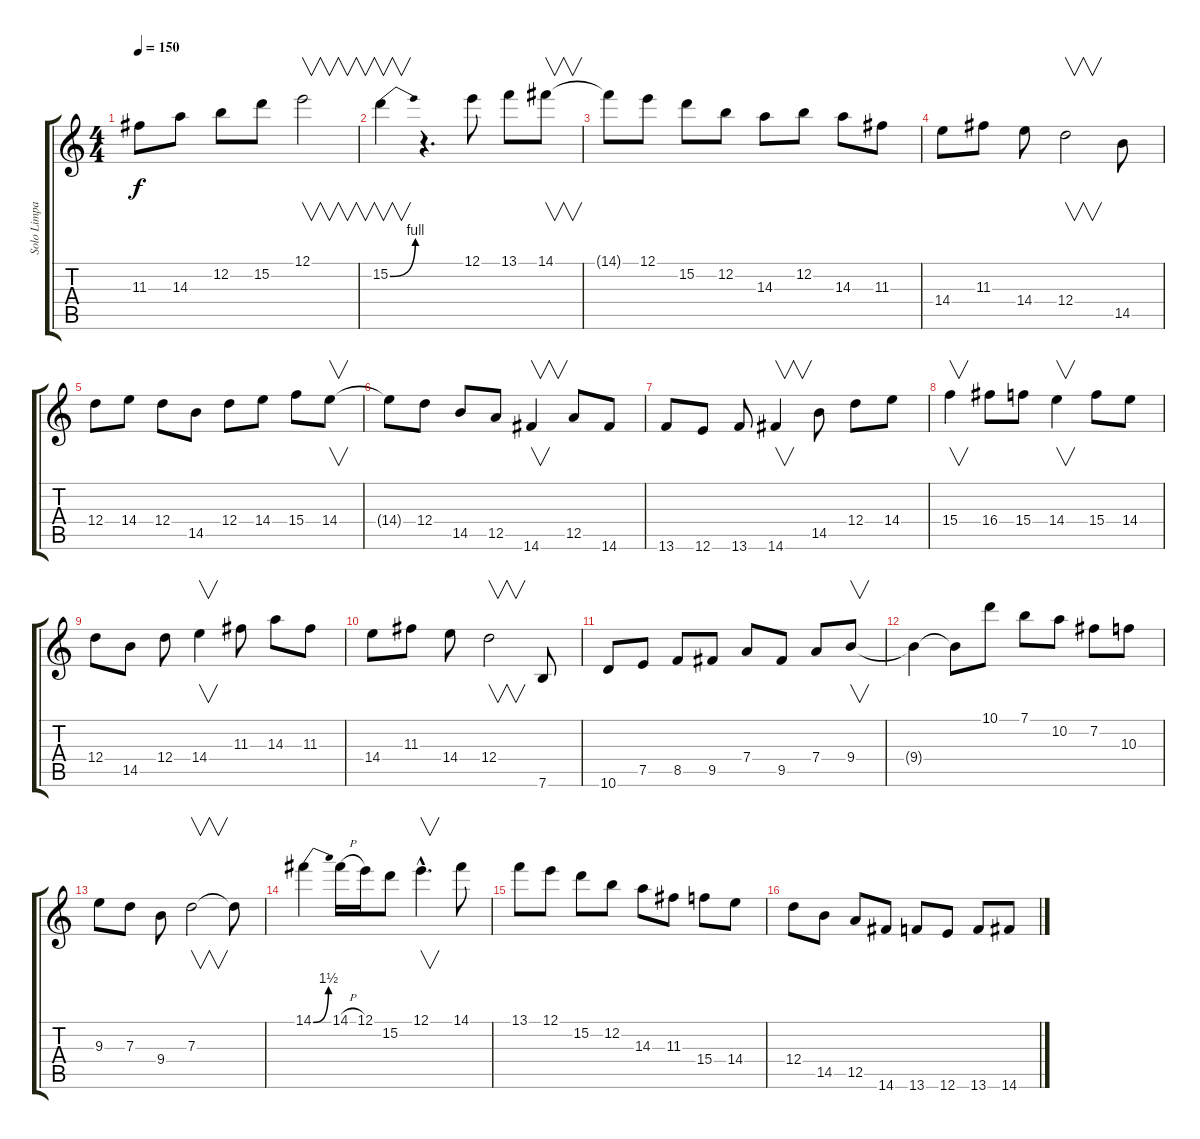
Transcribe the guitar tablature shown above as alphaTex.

\track ("Solo Limpa" "Solo Limpa") {instrument electricguitarjazz}
\staff {score tabs}
\tuning (E4 B3 G3 D3 A2 E2) {hide}
\ts (4 4)
\tempo 150
\clef g2
\ks c
11.3.8{dy f} 14.3.8 12.2.8 15.2.8 12.1.2{v} |
15.2{be (bend 0 0 60 4)}.4{v} r.4{d} 12.1.8 13.1.8 14.1.8{v} |
14.1{t}.8 12.1.8 15.2.8 12.2.8 14.3.8 12.2.8 14.3.8 11.3.8 |
14.4.8 11.3.8 14.4.8 12.4.2{v} 14.5.8 |
12.4.8 14.4.8 12.4.8 14.5.8 12.4.8 14.4.8 15.4.8 14.4.8{v} |
14.4{t}.8 12.4.8 14.5.8 12.5.8 14.6.4{v} 12.5.8 14.6.8 |
13.6.8 12.6.8 13.6.8 14.6.4{v} 14.5.8 12.4.8 14.4.8 |
15.4.4{v} 16.4.8 15.4.8 14.4.4{v} 15.4.8 14.4.8 |
12.4.8 14.5.8 12.4.8 14.4.4{v} 11.3.8 14.3.8 11.3.8 |
14.4.8 11.3.8 14.4.8 12.4.2{v} 7.6.8 |
10.6.8 7.5.8 8.5.8 9.5.8 7.4.8 9.5.8 7.4.8 9.4.8{v} |
9.4{t}.4 9.4{t}.8 10.1.8 7.1.8 10.2.8 7.2.8 10.3.8 |
9.3.8 7.3.8 9.4.8 7.3.2{v} 7.3{t}.8 |
14.1{be (bend 0 0 60 6)}.4 14.1{h}.16 12.1.16 15.2.8 12.1{hac}.4{v d} 14.1.8 |
13.1.8 12.1.8 15.2.8 12.2.8 14.3.8 11.3.8 15.4.8 14.4.8 |
12.4.8 14.5.8 12.5.8 14.6.8 13.6.8 12.6.8 13.6.8 14.6.8
